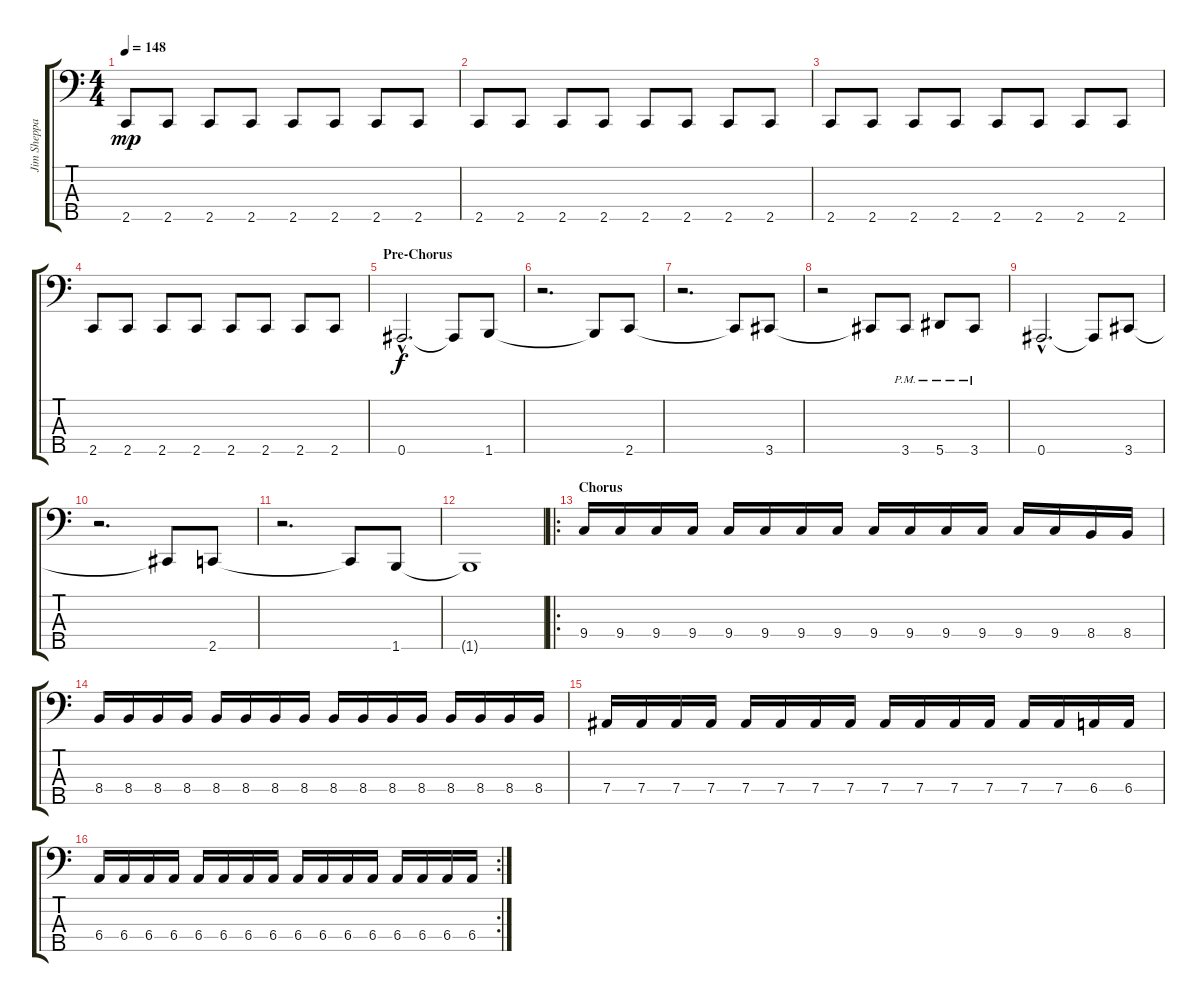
\track ("Jim Sheppard" "Jim Sheppa") {instrument electricbasspick}
\staff {score tabs}
\tuning (Gb2 Db2 Ab1 Eb1 Bb0) {hide}
\ts (4 4)
\tempo 148
\clef f4
\ks c
2.5.8{dy mp} 2.5.8 2.5.8 2.5.8 2.5.8 2.5.8 2.5.8 2.5.8 |
2.5.8 2.5.8 2.5.8 2.5.8 2.5.8 2.5.8 2.5.8 2.5.8 |
2.5.8 2.5.8 2.5.8 2.5.8 2.5.8 2.5.8 2.5.8 2.5.8 |
2.5.8 2.5.8 2.5.8 2.5.8 2.5.8 2.5.8 2.5.8 2.5.8 |
\section ("" "Pre-Chorus")
0.5{hac}.2{d dy f} 0.5{t}.8 1.5.8 |
r.2{d} 1.5{t}.8 2.5.8 |
r.2{d} 2.5{t}.8 3.5.8 |
r.2 3.5{t}.8 3.5{pm}.8 5.5{pm}.8 3.5{pm}.8 |
0.5{hac}.2{d} 0.5{t}.8 3.5.8 |
r.2{d} 3.5{t}.8 2.5.8 |
r.2{d} 2.5{t}.8 1.5.8 |
1.5{t}.1 |
\ro
\section ("" "Chorus")
9.4.16 9.4.16 9.4.16 9.4.16 9.4.16 9.4.16 9.4.16 9.4.16 9.4.16 9.4.16 9.4.16 9.4.16 9.4.16 9.4.16 8.4.16 8.4.16 |
8.4.16 8.4.16 8.4.16 8.4.16 8.4.16 8.4.16 8.4.16 8.4.16 8.4.16 8.4.16 8.4.16 8.4.16 8.4.16 8.4.16 8.4.16 8.4.16 |
7.4.16 7.4.16 7.4.16 7.4.16 7.4.16 7.4.16 7.4.16 7.4.16 7.4.16 7.4.16 7.4.16 7.4.16 7.4.16 7.4.16 6.4.16 6.4.16 |
\rc 2
6.4.16 6.4.16 6.4.16 6.4.16 6.4.16 6.4.16 6.4.16 6.4.16 6.4.16 6.4.16 6.4.16 6.4.16 6.4.16 6.4.16 6.4.16 6.4.16
